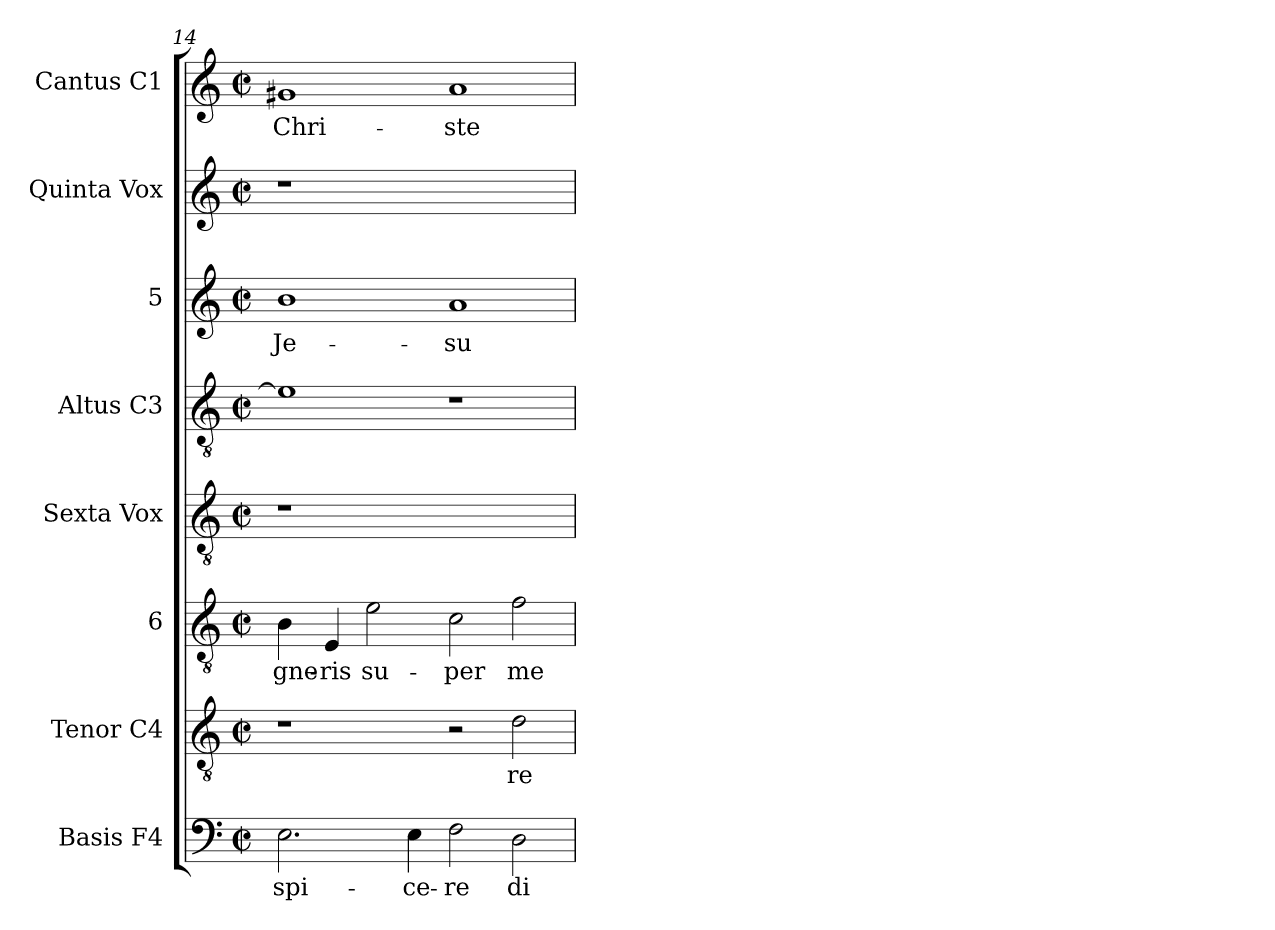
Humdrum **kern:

**kern	**text	**kern	**text	**kern	**text	**kern	**kern	**text	**kern	**text	**kern	**kern	**text
*part8	*part8	*part7	*part7	*part6	*part6	*part5	*part4	*part4	*part3	*part3	*part2	*part1	*part1
*staff8	*staff8	*staff7	*staff7	*staff6	*staff6	*staff5	*staff4	*staff4	*staff3	*staff3	*staff2	*staff1	*staff1
*I"Basis  F4	*	*I"Tenor  C4	*	*I"6	*	*I"Sexta  Vox	*I"Altus  C3	*	*I"5	*	*I"Quinta  Vox	*I"Cantus  C1	*
*I'B	*	*I'T	*	*	*	*	*I'A	*	*	*	*	*I'C	*
*clefF4	*	*clefGv2	*	*clefGv2	*	*clefGv2	*clefGv2	*	*clefG2	*	*clefG2	*clefG2	*
*k[]	*	*k[]	*	*k[]	*	*k[]	*k[]	*	*k[]	*	*k[]	*k[]	*
*C:	*	*C:	*	*C:	*	*C:	*C:	*	*C:	*	*C:	*C:	*
*M2/2	*	*M2/2	*	*M2/2	*	*M2/2	*M2/2	*	*M2/2	*	*M2/2	*M2/2	*
*met(c|)	*	*met(c|)	*	*met(c|)	*	*met(c|)	*met(c|)	*	*met(c|)	*	*met(c|)	*met(c|)	*
=14	=14	=14	=14	=14	=14	=14	=14	=14	=14	=14	=14	=14	=14
!	!LO:LY:b:cj	!	!	!	!LO:LY:b:cj	!	!	!LO:LY:b:cj	!	!LO:LY:b:cj	!	!	!LO:LY:b:cj
2.E\	-spi-	1r	.	4B\	-gne-	1r	1e]	.	1b	Je-	1r	1g#X	Chri-
!	!	!	!	!	!LO:LY:b:cj	!	!	!	!	!	!	!	!
.	.	.	.	4E/	-ris	.	.	.	.	.	.	.	.
!	!	!	!	!	!LO:LY:b:cj	!	!	!	!	!	!	!	!
.	.	.	.	2e\	su-	.	.	.	.	.	.	.	.
!	!LO:LY:b:cj	!	!	!	!	!	!	!	!	!	!	!	!
4E\	-ce-	.	.	.	.	.	.	.	.	.	.	.	.
!	!LO:LY:b:cj	!	!	!	!LO:LY:b:cj	!	!	!	!	!LO:LY:b:cj	!	!	!LO:LY:b:cj
2F\	-re	2r	.	2c\	-per	1ryy	1r	.	1a	-su	1ryy	1a	-ste
!	!LO:LY:b:cj	!	!LO:LY:b:cj	!	!LO:LY:b:cj	!	!	!	!	!	!	!	!
2D\	di-	2d\	re-	2f\	me	.	.	.	.	.	.	.	.
=	=	=	=	=	=	=	=	=	=	=	=	=	=
*-	*-	*-	*-	*-	*-	*-	*-	*-	*-	*-	*-	*-	*-
